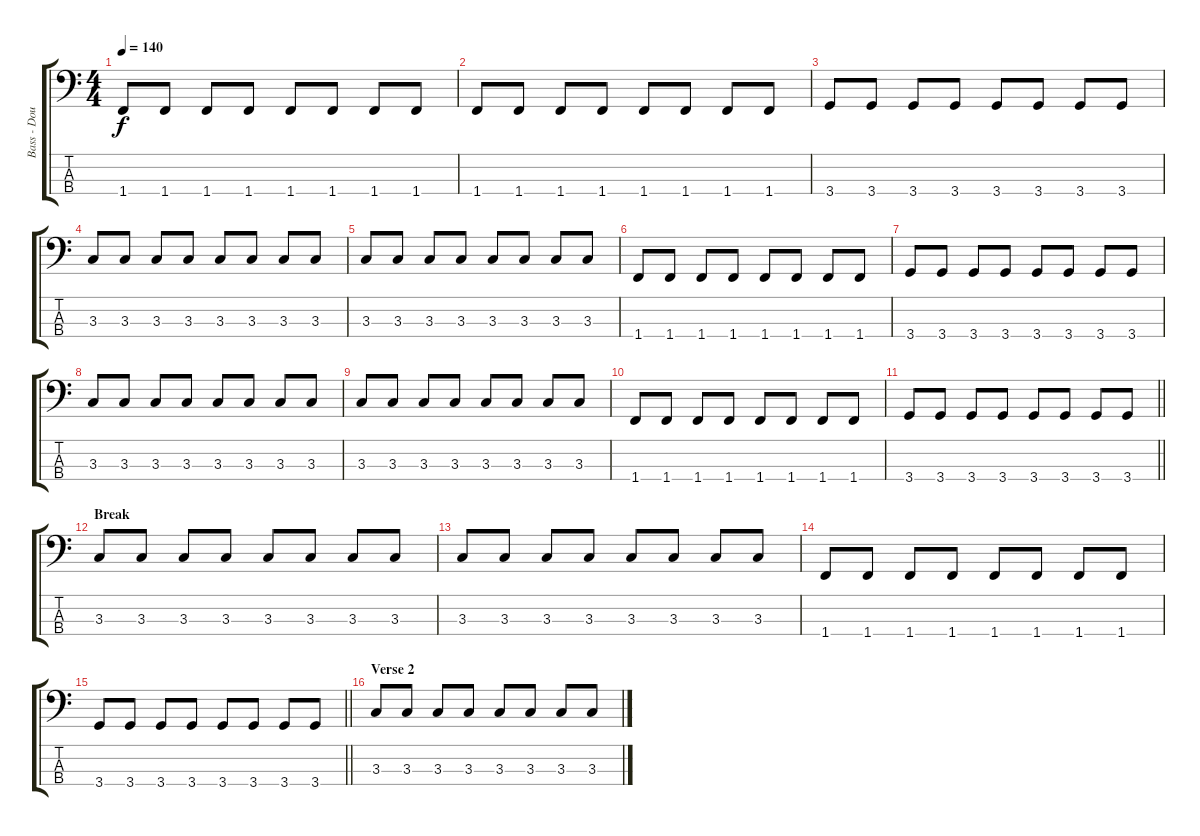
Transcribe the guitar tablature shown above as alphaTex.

\track ("Bass - Douglas Hart" "Bass - Dou") {instrument electricbasspick}
\staff {score tabs}
\tuning (G2 D2 A1 E1) {hide}
\ts (4 4)
\tempo 140
\clef f4
\ks c
1.4.8{dy f} 1.4.8 1.4.8 1.4.8 1.4.8 1.4.8 1.4.8 1.4.8 |
1.4.8 1.4.8 1.4.8 1.4.8 1.4.8 1.4.8 1.4.8 1.4.8 |
3.4.8 3.4.8 3.4.8 3.4.8 3.4.8 3.4.8 3.4.8 3.4.8 |
3.3.8 3.3.8 3.3.8 3.3.8 3.3.8 3.3.8 3.3.8 3.3.8 |
3.3.8 3.3.8 3.3.8 3.3.8 3.3.8 3.3.8 3.3.8 3.3.8 |
1.4.8 1.4.8 1.4.8 1.4.8 1.4.8 1.4.8 1.4.8 1.4.8 |
3.4.8 3.4.8 3.4.8 3.4.8 3.4.8 3.4.8 3.4.8 3.4.8 |
3.3.8 3.3.8 3.3.8 3.3.8 3.3.8 3.3.8 3.3.8 3.3.8 |
3.3.8 3.3.8 3.3.8 3.3.8 3.3.8 3.3.8 3.3.8 3.3.8 |
1.4.8 1.4.8 1.4.8 1.4.8 1.4.8 1.4.8 1.4.8 1.4.8 |
\barLineRight lightlight
3.4.8 3.4.8 3.4.8 3.4.8 3.4.8 3.4.8 3.4.8 3.4.8 |
\section ("" "Break")
3.3.8 3.3.8 3.3.8 3.3.8 3.3.8 3.3.8 3.3.8 3.3.8 |
3.3.8 3.3.8 3.3.8 3.3.8 3.3.8 3.3.8 3.3.8 3.3.8 |
1.4.8 1.4.8 1.4.8 1.4.8 1.4.8 1.4.8 1.4.8 1.4.8 |
\barLineRight lightlight
3.4.8 3.4.8 3.4.8 3.4.8 3.4.8 3.4.8 3.4.8 3.4.8 |
\section ("" "Verse 2")
3.3.8 3.3.8 3.3.8 3.3.8 3.3.8 3.3.8 3.3.8 3.3.8
